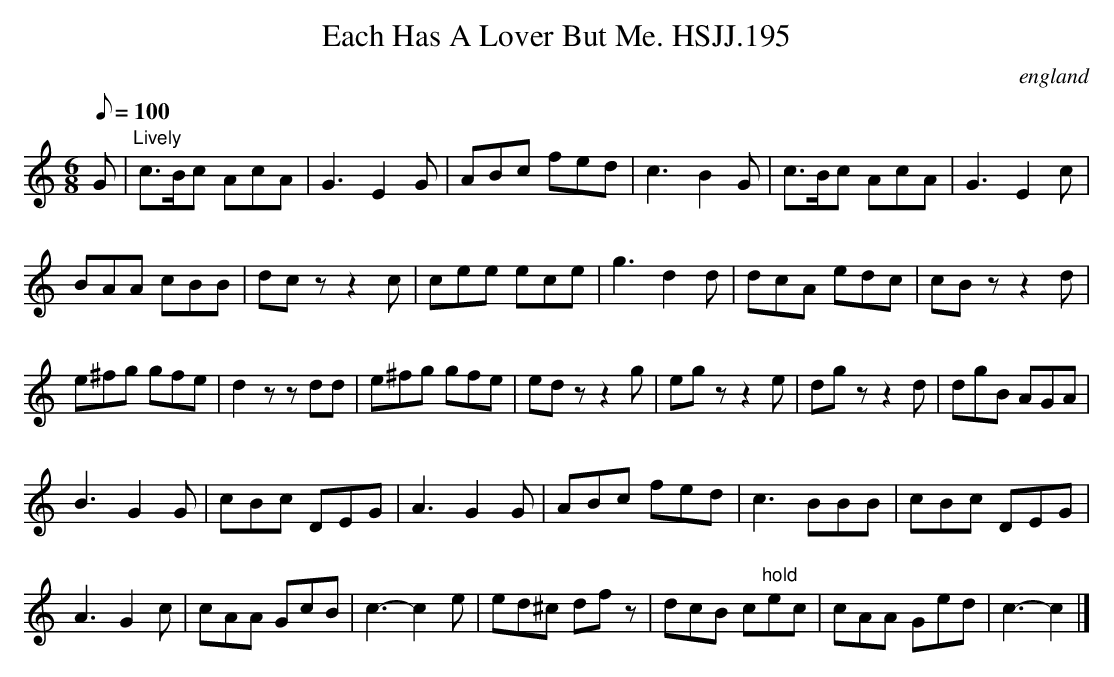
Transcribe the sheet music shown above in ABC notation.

X:1
T:Each Has A Lover But Me. HSJJ.195
O:england
M:6/8
L:1/8
Q:100
K:C
G|"Lively"c>Bc AcA|G3E2G|ABc fed|c3-B2G|c>Bc AcA|G3E2c|
BAA cBB|dczz2c|cee ece|g3d2d|dcA edc|cBzz2d|
e^fg gfe|d2zzdd|e^fg gfe|edzz2g|egzz2e|dgzz2d|dgB AGA|
B3G2G|cBc DEG|A3G2G|ABc fed|c3-BBB|cBc DEG|
A3G2c|cAA GcB|c3-c2e|ed^c dfz|dcB c"hold"ec|cAA Ged|c3-c2|]
